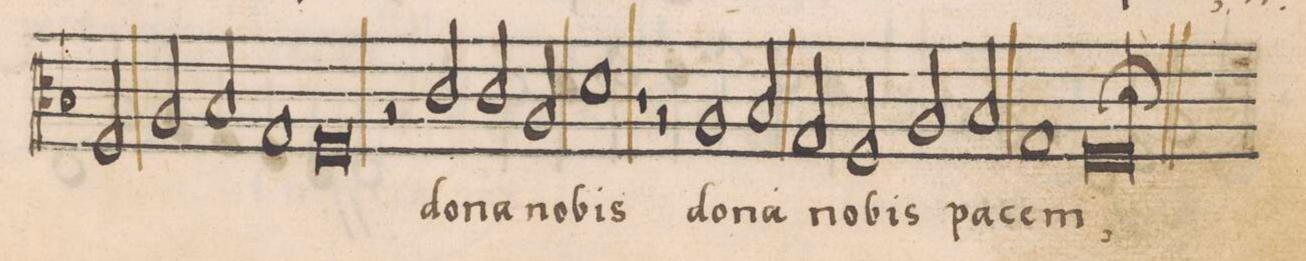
**kern	**text
*I"Tenor secund(us)	*
*clefC3	*
*k[b-]	*
*met(C|)	*
*M2/1	*
2F/	-na
2A/	no-
2B-/	-bis
=91-	=91-
1G	pa-
0F	-ce(m)
*	*Xij
=92-	=92-
2r	.
2c/	do-
=93-	=93-
2c/	-na-
2A/	-no-
1d	-bis
=94-	=94-
1r	.
2r	.
1A/	do-
=95-	=95-
2B-/	-na
2G/	no-
2F/	-bis
=96-	=96-
2A/	pa-
2B-/	.
1G	-cem,
=97-	=97-
[0Fl;	.
=98-	=98-
0F_	.
=99-	=99-
0F_	.
=100-	=100-
0F_	.
=101-	=101-
0F]	.
==	==
*-	*-
